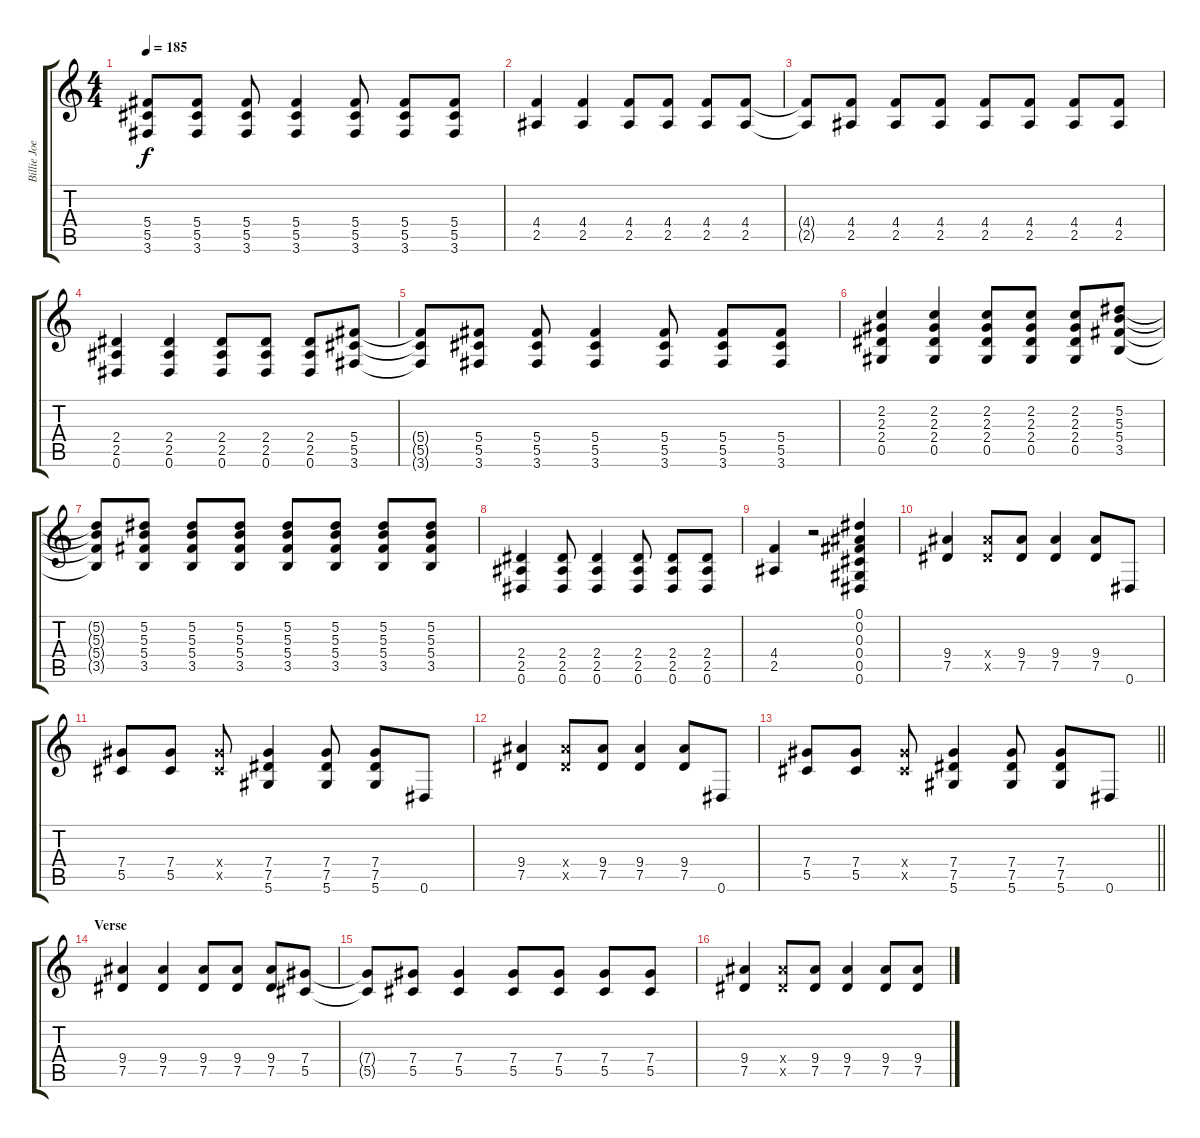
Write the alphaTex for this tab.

\track ("Billie Joe" "Billie Joe") {instrument overdrivenguitar}
\staff {score tabs}
\tuning (Eb4 Bb3 Gb3 Db3 Ab2 Eb2) {hide}
\ts (4 4)
\tempo 185
\clef g2
\ks c
(5.4{t} 5.5{t} 3.6{t}).8{dy f} (5.4 5.5 3.6).8 (5.4 5.5 3.6).8 (5.4 5.5 3.6).4 (5.4 5.5 3.6).8 (5.4 5.5 3.6).8 (5.4 5.5 3.6).8 |
(4.4 2.5).4 (4.4 2.5).4 (4.4 2.5).8 (4.4 2.5).8 (4.4 2.5).8 (4.4 2.5).8 |
(4.4{t} 2.5{t}).8 (4.4 2.5).8 (4.4 2.5).8 (4.4 2.5).8 (4.4 2.5).8 (4.4 2.5).8 (4.4 2.5).8 (4.4 2.5).8 |
(2.4 2.5 0.6).4 (2.4 2.5 0.6).4 (2.4 2.5 0.6).8 (2.4 2.5 0.6).8 (2.4 2.5 0.6).8 (5.4 5.5 3.6).8 |
(5.4{t} 5.5{t} 3.6{t}).8 (5.4 5.5 3.6).8 (5.4 5.5 3.6).8 (5.4 5.5 3.6).4 (5.4 5.5 3.6).8 (5.4 5.5 3.6).8 (5.4 5.5 3.6).8 |
(2.2 2.3 2.4 0.5).4 (2.2 2.3 2.4 0.5).4 (2.2 2.3 2.4 0.5).8 (2.2 2.3 2.4 0.5).8 (2.2 2.3 2.4 0.5).8 (5.2 5.3 5.4 3.5).8 |
(5.2{t} 5.3{t} 5.4{t} 3.5{t}).8 (5.2 5.3 5.4 3.5).8 (5.2 5.3 5.4 3.5).8 (5.2 5.3 5.4 3.5).8 (5.2 5.3 5.4 3.5).8 (5.2 5.3 5.4 3.5).8 (5.2 5.3 5.4 3.5).8 (5.2 5.3 5.4 3.5).8 |
(2.4 2.5 0.6).4 (2.4 2.5 0.6).8 (2.4 2.5 0.6).4 (2.4 2.5 0.6).8 (2.4 2.5 0.6).8 (2.4 2.5 0.6).8 |
(4.4 2.5).4 r.2 (0.1 0.2 0.3 0.4 0.5 0.6).4 |
(9.4 7.5).4 (9.4{x} 7.5{x}).8 (9.4 7.5).8 (9.4 7.5).4 (9.4 7.5).8 0.6.8 |
(7.4 5.5).8 (7.4 5.5).8 (7.4{x} 5.5{x}).8 (7.4 7.5 5.6).4 (7.4 7.5 5.6).8 (7.4 7.5 5.6).8 0.6.8 |
(9.4 7.5).4 (9.4{x} 7.5{x}).8 (9.4 7.5).8 (9.4 7.5).4 (9.4 7.5).8 0.6.8 |
\barLineRight lightlight
(7.4 5.5).8 (7.4 5.5).8 (7.4{x} 5.5{x}).8 (7.4 7.5 5.6).4 (7.4 7.5 5.6).8 (7.4 7.5 5.6).8 0.6.8 |
\section ("" "Verse")
(9.4 7.5).4 (9.4 7.5).4 (9.4 7.5).8 (9.4 7.5).8 (9.4 7.5).8 (7.4 5.5).8 |
(7.4{t} 5.5{t}).8 (7.4 5.5).8 (7.4 5.5).4 (7.4 5.5).8 (7.4 5.5).8 (7.4 5.5).8 (7.4 5.5).8 |
(9.4 7.5).4 (9.4{x} 7.5{x}).8 (9.4 7.5).8 (9.4 7.5).4 (9.4 7.5).8 (9.4 7.5).8
